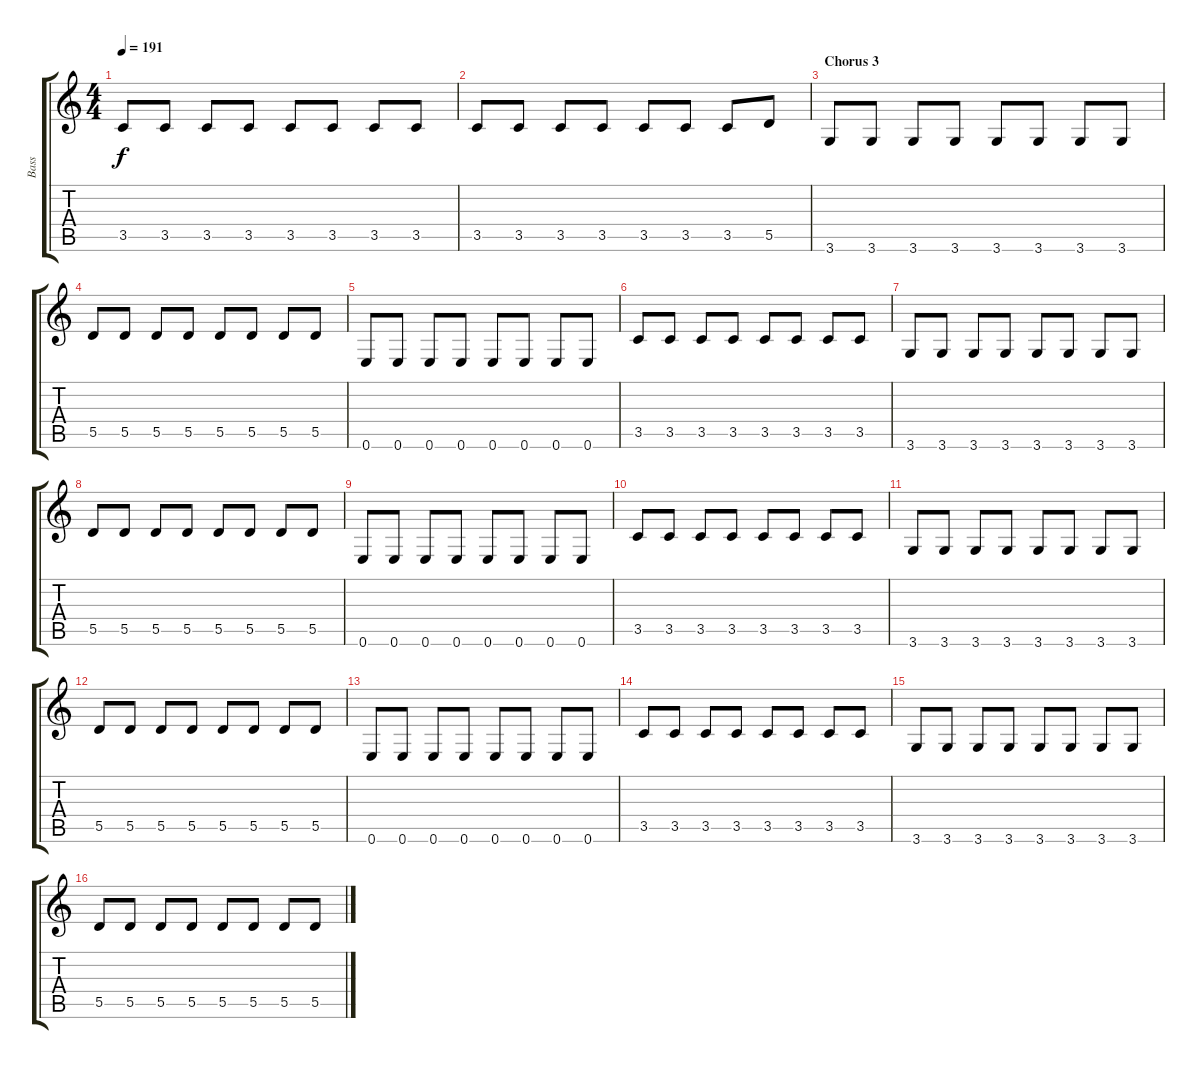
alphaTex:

\track ("Bass" "Bass") {instrument electricbasspick}
\staff {score tabs}
\tuning (E4 B3 G3 D3 A2 E2) {hide}
\ts (4 4)
\tempo 191
\clef g2
\ks c
3.5.8{dy f} 3.5.8 3.5.8 3.5.8 3.5.8 3.5.8 3.5.8 3.5.8 |
3.5.8 3.5.8 3.5.8 3.5.8 3.5.8 3.5.8 3.5.8 5.5.8 |
\section ("" "Chorus 3")
3.6.8 3.6.8 3.6.8 3.6.8 3.6.8 3.6.8 3.6.8 3.6.8 |
5.5.8 5.5.8 5.5.8 5.5.8 5.5.8 5.5.8 5.5.8 5.5.8 |
0.6.8 0.6.8 0.6.8 0.6.8 0.6.8 0.6.8 0.6.8 0.6.8 |
3.5.8 3.5.8 3.5.8 3.5.8 3.5.8 3.5.8 3.5.8 3.5.8 |
3.6.8 3.6.8 3.6.8 3.6.8 3.6.8 3.6.8 3.6.8 3.6.8 |
5.5.8 5.5.8 5.5.8 5.5.8 5.5.8 5.5.8 5.5.8 5.5.8 |
0.6.8 0.6.8 0.6.8 0.6.8 0.6.8 0.6.8 0.6.8 0.6.8 |
3.5.8 3.5.8 3.5.8 3.5.8 3.5.8 3.5.8 3.5.8 3.5.8 |
3.6.8 3.6.8 3.6.8 3.6.8 3.6.8 3.6.8 3.6.8 3.6.8 |
5.5.8 5.5.8 5.5.8 5.5.8 5.5.8 5.5.8 5.5.8 5.5.8 |
0.6.8 0.6.8 0.6.8 0.6.8 0.6.8 0.6.8 0.6.8 0.6.8 |
3.5.8 3.5.8 3.5.8 3.5.8 3.5.8 3.5.8 3.5.8 3.5.8 |
3.6.8 3.6.8 3.6.8 3.6.8 3.6.8 3.6.8 3.6.8 3.6.8 |
5.5.8 5.5.8 5.5.8 5.5.8 5.5.8 5.5.8 5.5.8 5.5.8
